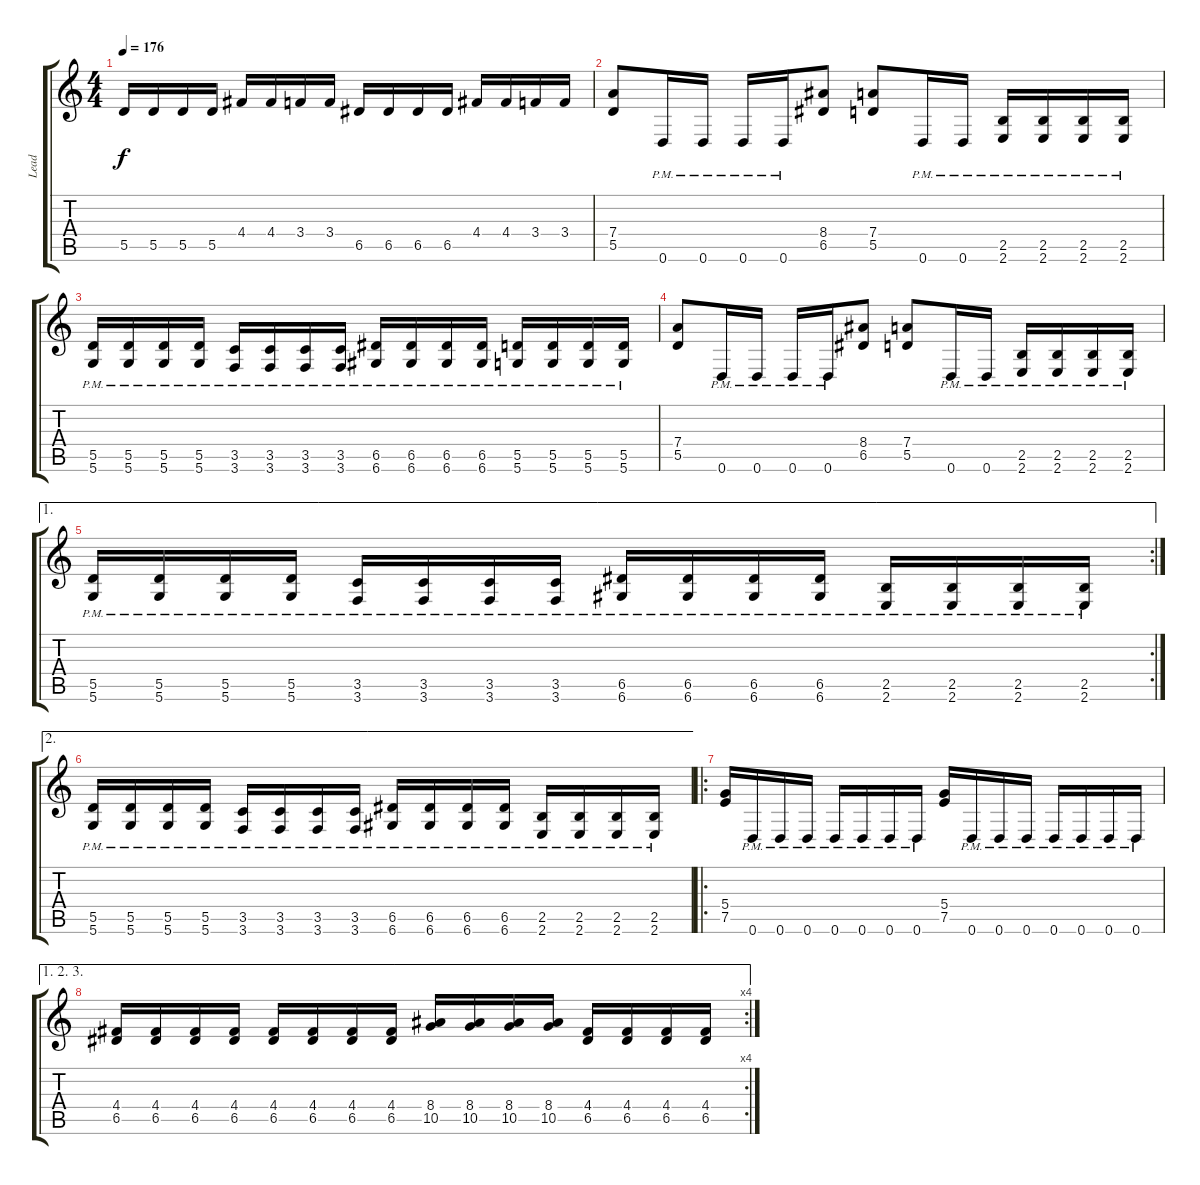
\track ("Lead" "Lead") {instrument distortionguitar}
\staff {score tabs}
\tuning (E4 B3 G3 D3 A2 D2) {hide}
\ts (4 4)
\tempo 176
\clef g2
\ks c
5.5.16{dy f} 5.5.16 5.5.16 5.5.16 4.4.16 4.4.16 3.4.16 3.4.16 6.5.16 6.5.16 6.5.16 6.5.16 4.4.16 4.4.16 3.4.16 3.4.16 |
(7.4 5.5).8 0.6{pm}.16 0.6{pm}.16 0.6{pm}.16 0.6{pm}.16 (8.4 6.5).8 (7.4 5.5).8 0.6{pm}.16 0.6{pm}.16 (2.5 2.6{pm}).16 (2.5 2.6{pm}).16 (2.5 2.6{pm}).16 (2.5 2.6{pm}).16 |
(5.5 5.6{pm}).16 (5.5 5.6{pm}).16 (5.5 5.6{pm}).16 (5.5 5.6{pm}).16 (3.5 3.6{pm}).16 (3.5 3.6{pm}).16 (3.5 3.6{pm}).16 (3.5 3.6{pm}).16 (6.5 6.6{pm}).16 (6.5 6.6{pm}).16 (6.5 6.6{pm}).16 (6.5 6.6{pm}).16 (5.5 5.6{pm}).16 (5.5 5.6{pm}).16 (5.5 5.6{pm}).16 (5.5 5.6{pm}).16 |
(7.4 5.5).8 0.6{pm}.16 0.6{pm}.16 0.6{pm}.16 0.6{pm}.16 (8.4 6.5).8 (7.4 5.5).8 0.6{pm}.16 0.6{pm}.16 (2.5 2.6{pm}).16 (2.5 2.6{pm}).16 (2.5 2.6{pm}).16 (2.5 2.6{pm}).16 |
\ae 1
\rc 2
(5.5 5.6{pm}).16 (5.5 5.6{pm}).16 (5.5 5.6{pm}).16 (5.5 5.6{pm}).16 (3.5 3.6{pm}).16 (3.5 3.6{pm}).16 (3.5 3.6{pm}).16 (3.5 3.6{pm}).16 (6.5 6.6{pm}).16 (6.5 6.6{pm}).16 (6.5 6.6{pm}).16 (6.5 6.6{pm}).16 (2.5 2.6{pm}).16 (2.5 2.6{pm}).16 (2.5 2.6{pm}).16 (2.5 2.6{pm}).16 |
\ae 2
(5.5 5.6{pm}).16 (5.5 5.6{pm}).16 (5.5 5.6{pm}).16 (5.5 5.6{pm}).16 (3.5 3.6{pm}).16 (3.5 3.6{pm}).16 (3.5 3.6{pm}).16 (3.5 3.6{pm}).16 (6.5 6.6{pm}).16 (6.5 6.6{pm}).16 (6.5 6.6{pm}).16 (6.5 6.6{pm}).16 (2.5 2.6{pm}).16 (2.5 2.6{pm}).16 (2.5 2.6{pm}).16 (2.5 2.6{pm}).16 |
\ro
(5.4 7.5).16 0.6{pm}.16 0.6{pm}.16 0.6{pm}.16 0.6{pm}.16 0.6{pm}.16 0.6{pm}.16 0.6{pm}.16 (5.4 7.5).16 0.6{pm}.16 0.6{pm}.16 0.6{pm}.16 0.6{pm}.16 0.6{pm}.16 0.6{pm}.16 0.6{pm}.16 |
\ae (1 2 3)
\rc 4
(4.4 6.5).16 (4.4 6.5).16 (4.4 6.5).16 (4.4 6.5).16 (4.4 6.5).16 (4.4 6.5).16 (4.4 6.5).16 (4.4 6.5).16 (8.4 10.5).16 (8.4 10.5).16 (8.4 10.5).16 (8.4 10.5).16 (4.4 6.5).16 (4.4 6.5).16 (4.4 6.5).16 (4.4 6.5).16
